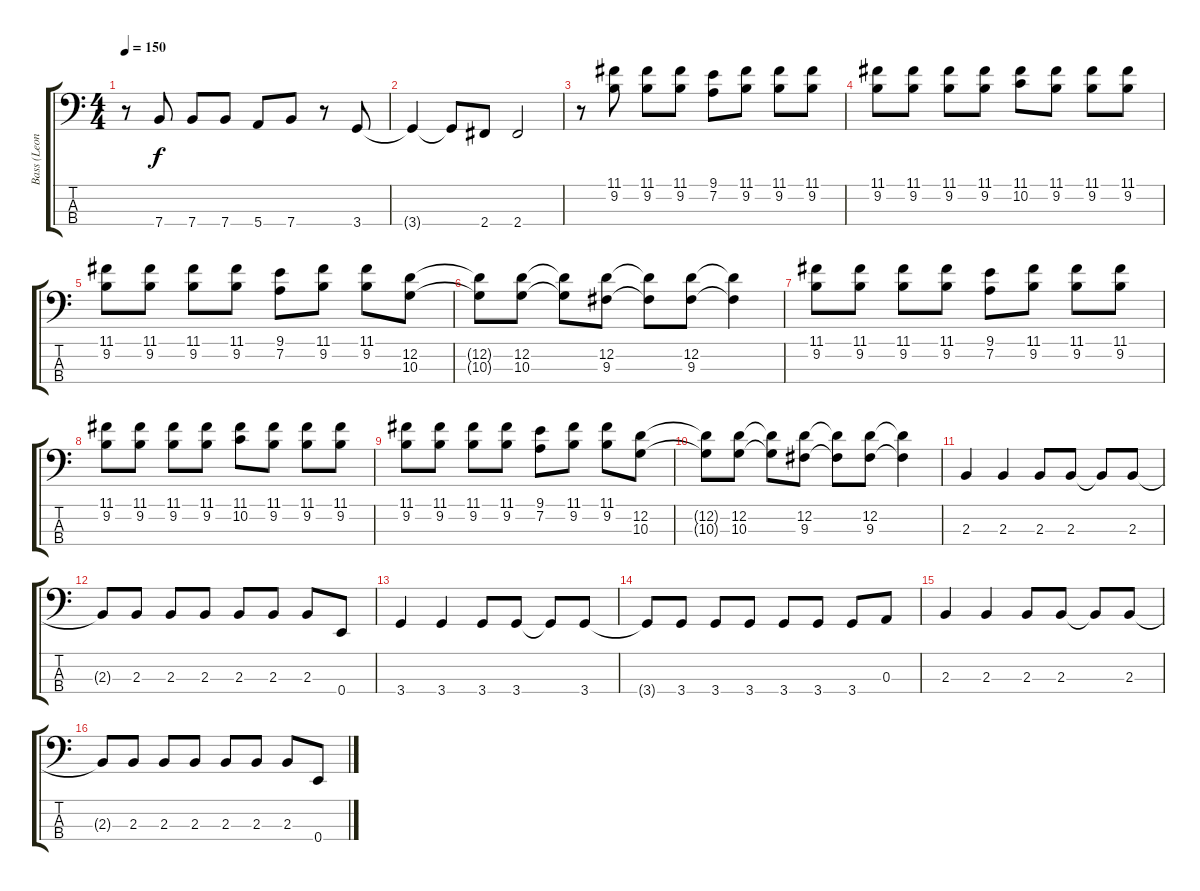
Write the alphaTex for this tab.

\track ("Bass (Leon)" "Bass (Leon") {instrument electricbassfinger}
\staff {score tabs}
\tuning (G2 D2 A1 E1) {hide}
\ts (4 4)
\tempo 150
\clef f4
\ks c
r.8{dy f} 7.4.8 7.4.8 7.4.8 5.4.8 7.4.8 r.8 3.4.8 |
3.4{t}.4 3.4{t}.8 2.4.8 2.4.2 |
r.8 (11.1 9.2).8 (11.1 9.2).8 (11.1 9.2).8 (9.1 7.2).8 (11.1 9.2).8 (11.1 9.2).8 (11.1 9.2).8 |
(11.1 9.2).8 (11.1 9.2).8 (11.1 9.2).8 (11.1 9.2).8 (11.1 10.2).8 (11.1 9.2).8 (11.1 9.2).8 (11.1 9.2).8 |
(11.1 9.2).8 (11.1 9.2).8 (11.1 9.2).8 (11.1 9.2).8 (9.1 7.2).8 (11.1 9.2).8 (11.1 9.2).8 (12.2 10.3).8 |
(12.2{t} 10.3{t}).8 (12.2 10.3).8 (12.2{t} 10.3{t}).8 (12.2 9.3).8 (12.2{t} 9.3{t}).8 (12.2 9.3).8 (12.2{t} 9.3{t}).4 |
(11.1 9.2).8 (11.1 9.2).8 (11.1 9.2).8 (11.1 9.2).8 (9.1 7.2).8 (11.1 9.2).8 (11.1 9.2).8 (11.1 9.2).8 |
(11.1 9.2).8 (11.1 9.2).8 (11.1 9.2).8 (11.1 9.2).8 (11.1 10.2).8 (11.1 9.2).8 (11.1 9.2).8 (11.1 9.2).8 |
(11.1 9.2).8 (11.1 9.2).8 (11.1 9.2).8 (11.1 9.2).8 (9.1 7.2).8 (11.1 9.2).8 (11.1 9.2).8 (12.2 10.3).8 |
(12.2{t} 10.3{t}).8 (12.2 10.3).8 (12.2{t} 10.3{t}).8 (12.2 9.3).8 (12.2{t} 9.3{t}).8 (12.2 9.3).8 (12.2{t} 9.3{t}).4 |
2.3.4 2.3.4 2.3.8 2.3.8 2.3{t}.8 2.3.8 |
2.3{t}.8 2.3.8 2.3.8 2.3.8 2.3.8 2.3.8 2.3.8 0.4.8 |
3.4.4 3.4.4 3.4.8 3.4.8 3.4{t}.8 3.4.8 |
3.4{t}.8 3.4.8 3.4.8 3.4.8 3.4.8 3.4.8 3.4.8 0.3.8 |
2.3.4 2.3.4 2.3.8 2.3.8 2.3{t}.8 2.3.8 |
2.3{t}.8 2.3.8 2.3.8 2.3.8 2.3.8 2.3.8 2.3.8 0.4.8
